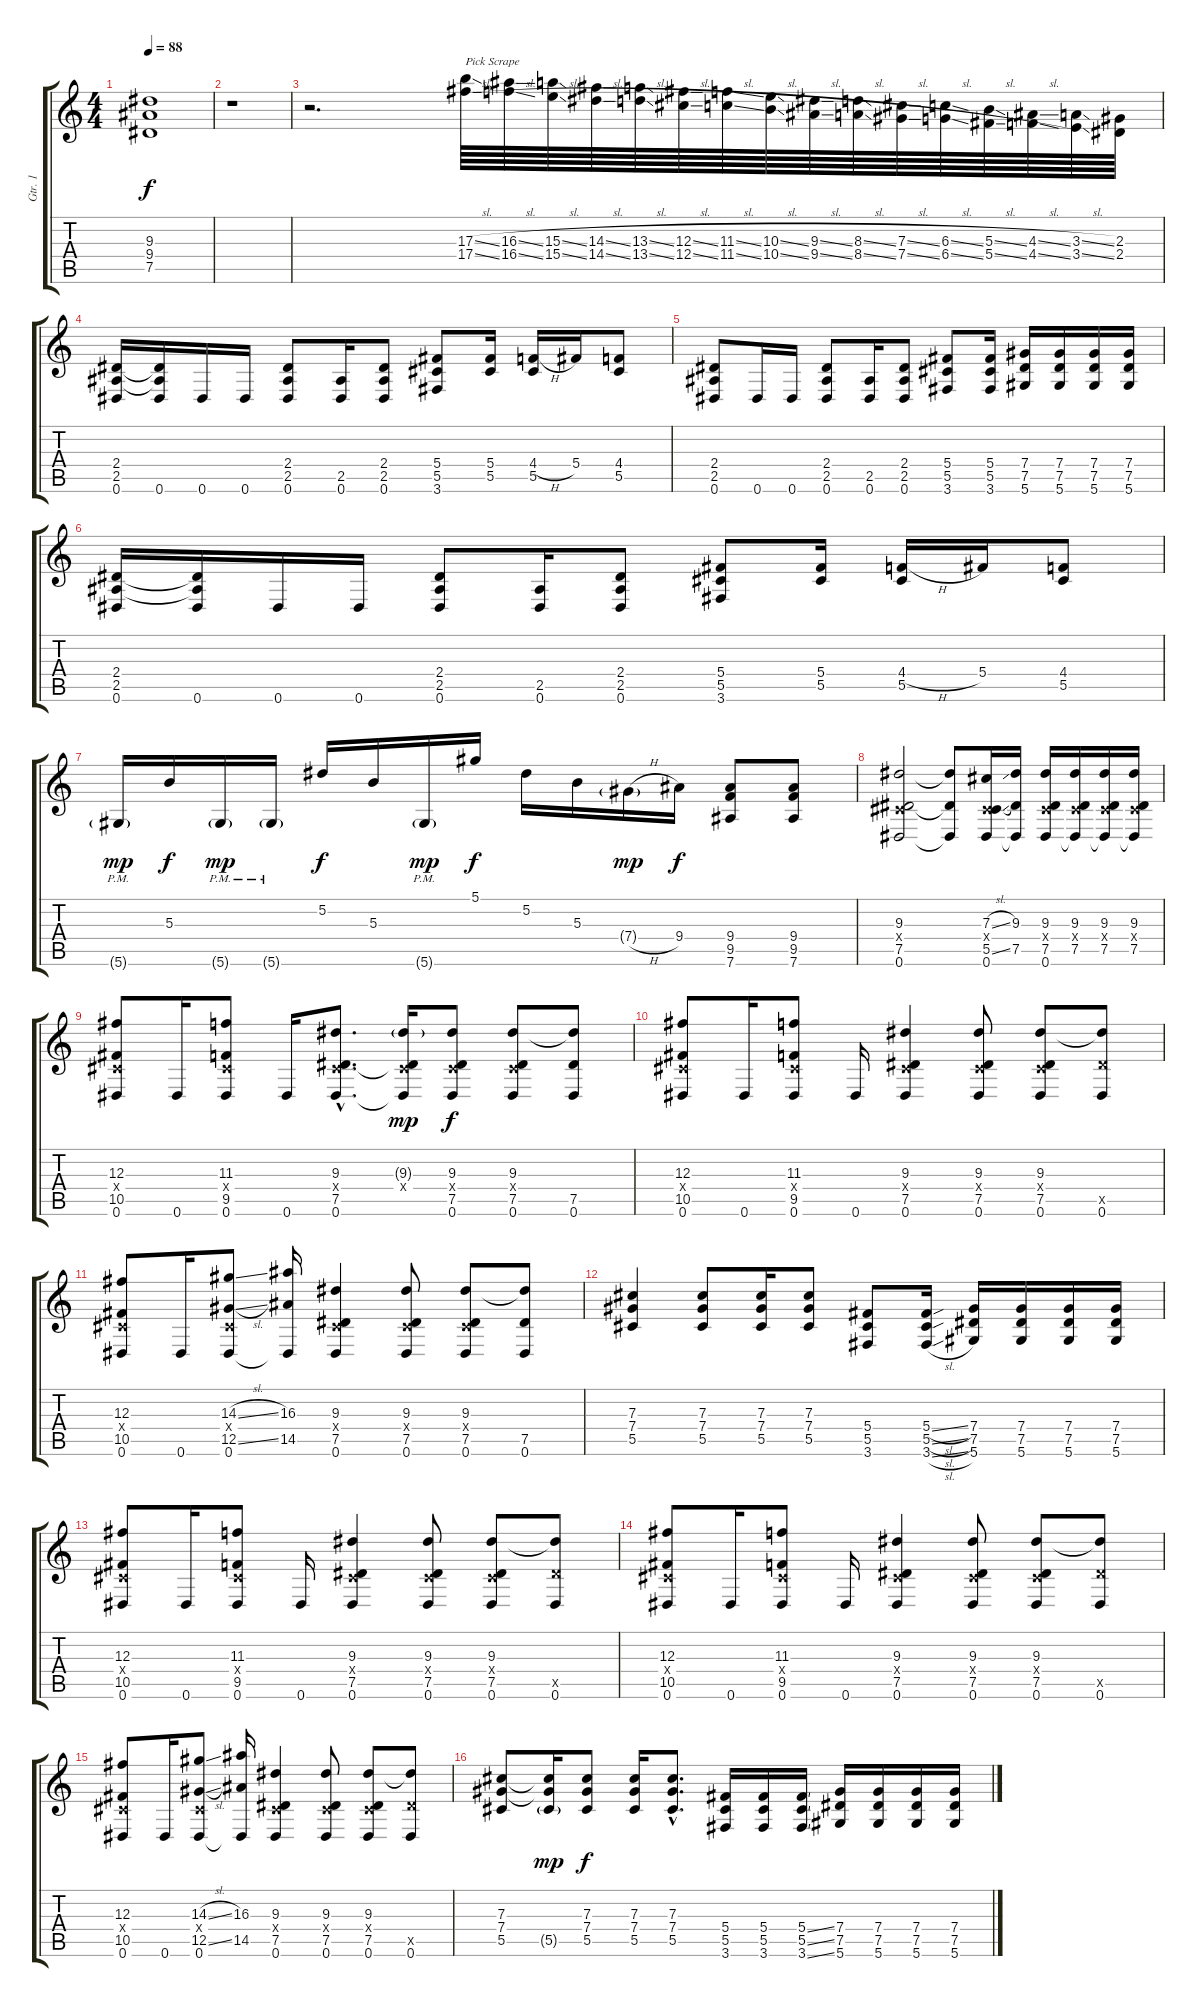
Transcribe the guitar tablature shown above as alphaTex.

\track ("Gtr. 1" "Gtr. 1") {instrument distortionguitar}
\staff {score tabs}
\tuning (Eb4 Bb3 Gb3 Db3 Ab2 Eb2) {hide}
\ts (4 4)
\tempo 88
\clef g2
\ks c
(9.3{t} 9.4{t} 7.5{t}).1{dy f} |
r.1 |
r.2{d} (17.3{sl} 17.4{sl}).64{txt "Pick Scrape" instrument guitarfretnoise} (16.3{sl} 16.4{sl}).64 (15.3{sl} 15.4{sl}).64 (14.3{sl} 14.4{sl}).64 (13.3{sl} 13.4{sl}).64 (12.3{sl} 12.4{sl}).64 (11.3{sl} 11.4{sl}).64 (10.3{sl} 10.4{sl}).64 (9.3{sl} 9.4{sl}).64 (8.3{sl} 8.4{sl}).64 (7.3{sl} 7.4{sl}).64 (6.3{sl} 6.4{sl}).64 (5.3{sl} 5.4{sl}).64 (4.3{sl} 4.4{sl}).64 (3.3{sl} 3.4{sl}).64 (2.3 2.4).64 |
(2.4 2.5 0.6).16{instrument distortionguitar} (2.4{t} 2.5{t} 0.6).16 0.6.16 0.6.16 (2.4 2.5 0.6).8 (2.5 0.6).16 (2.4 2.5 0.6).8 (5.4 5.5 3.6).8 (5.4 5.5).16 (4.4{h} 5.5).16 5.4.16 (4.4 5.5).8 |
(2.4 2.5 0.6).8 0.6.16 0.6.16 (2.4 2.5 0.6).8 (2.5 0.6).16 (2.4 2.5 0.6).8 (5.4 5.5 3.6).8 (5.4 5.5 3.6).16 (7.4 7.5 5.6).16 (7.4 7.5 5.6).16 (7.4 7.5 5.6).16 (7.4 7.5 5.6).16 |
(2.4 2.5 0.6).16{instrument distortionguitar} (2.4{t} 2.5{t} 0.6).16 0.6.16 0.6.16 (2.4 2.5 0.6).8 (2.5 0.6).16 (2.4 2.5 0.6).8 (5.4 5.5 3.6).8 (5.4 5.5).16 (4.4{h} 5.5).16 5.4.16 (4.4 5.5).8 |
5.6{g pm}.16{dy mp} 5.3.16{dy f} 5.6{g pm}.16{dy mp} 5.6{g pm}.16 5.2.16{dy f} 5.3.16 5.6{g pm}.16{dy mp} 5.1.16{dy f} 5.2.16 5.3.16 7.4{h g}.16{dy mp} 9.4.16{dy f} (9.4 9.5 7.6).8 (9.4 9.5 7.6).8 |
(9.3 0.4{x} 7.5 0.6).2 (9.3{t} 7.5{t} 0.6{t}).8 (7.3{sl} 0.4{x} 5.5{sl} 0.6).16 (9.3 7.5 0.6{t}).16 (9.3 0.4{x} 7.5 0.6).16 (9.3 0.4{x} 7.5 0.6{t}).16 (9.3 0.4{x} 7.5 0.6{t}).16 (9.3 0.4{x} 7.5 0.6{t}).16 |
(12.3 0.4{x} 10.5 0.6).8 0.6.16 (11.3 0.4{x} 9.5 0.6).8 0.6.16 (9.3{hac} 0.4{hac x} 7.5{hac} 0.6{hac}).8{d} (9.3{g} 0.4{x} 7.5{t} 0.6{t}).16{dy mp} (9.3 0.4{x} 7.5 0.6).8{dy f} (9.3 0.4{x} 7.5 0.6).8 (9.3{t} 7.5 0.6).8 |
(12.3 0.4{x} 10.5 0.6).8 0.6.16 (11.3 0.4{x} 9.5 0.6).8 0.6.16 (9.3 0.4{x} 7.5 0.6).4 (9.3 0.4{x} 7.5 0.6).8 (9.3 0.4{x} 7.5 0.6).8 (9.3{t} 7.5{x} 0.6).8 |
(12.3 0.4{x} 10.5 0.6).8 0.6.16 (14.3{sl} 0.4{x} 12.5{sl} 0.6).8 (16.3 14.5 0.6{t}).16 (9.3 0.4{x} 7.5 0.6).4 (9.3 0.4{x} 7.5 0.6).8 (9.3 0.4{x} 7.5 0.6).8 (9.3{t} 7.5 0.6).8 |
(7.3 7.4 5.5).4 (7.3 7.4 5.5).8 (7.3 7.4 5.5).16 (7.3 7.4 5.5).8 (5.4 5.5 3.6).8 (5.4{sl} 5.5{sl} 3.6{sl}).16 (7.4 7.5 5.6).16 (7.4 7.5 5.6).16 (7.4 7.5 5.6).16 (7.4 7.5 5.6).16 |
(12.3 0.4{x} 10.5 0.6).8 0.6.16 (11.3 0.4{x} 9.5 0.6).8 0.6.16 (9.3 0.4{x} 7.5 0.6).4 (9.3 0.4{x} 7.5 0.6).8 (9.3 0.4{x} 7.5 0.6).8 (9.3{t} 7.5{x} 0.6).8 |
(12.3 0.4{x} 10.5 0.6).8 0.6.16 (11.3 0.4{x} 9.5 0.6).8 0.6.16 (9.3 0.4{x} 7.5 0.6).4 (9.3 0.4{x} 7.5 0.6).8 (9.3 0.4{x} 7.5 0.6).8 (9.3{t} 7.5{x} 0.6).8 |
(12.3 0.4{x} 10.5 0.6).8 0.6.16 (14.3{sl} 0.4{x} 12.5{sl} 0.6).8 (16.3 14.5 0.6{t}).16 (9.3 0.4{x} 7.5 0.6).4 (9.3 0.4{x} 7.5 0.6).8 (9.3 0.4{x} 7.5 0.6).8 (9.3{t} 7.5{x} 0.6).8 |
(7.3 7.4 5.5).8 (7.3{t} 7.4{t} 5.5{g}).16{dy mp} (7.3 7.4 5.5).8{dy f} (7.3 7.4 5.5).16 (7.3{hac} 7.4{hac} 5.5{hac}).8{d} (5.4 5.5 3.6).16 (5.4 5.5 3.6).16 (5.4{ss} 5.5{ss} 3.6{ss}).16 (7.4 7.5 5.6).16 (7.4 7.5 5.6).16 (7.4 7.5 5.6).16 (7.4 7.5 5.6).16
